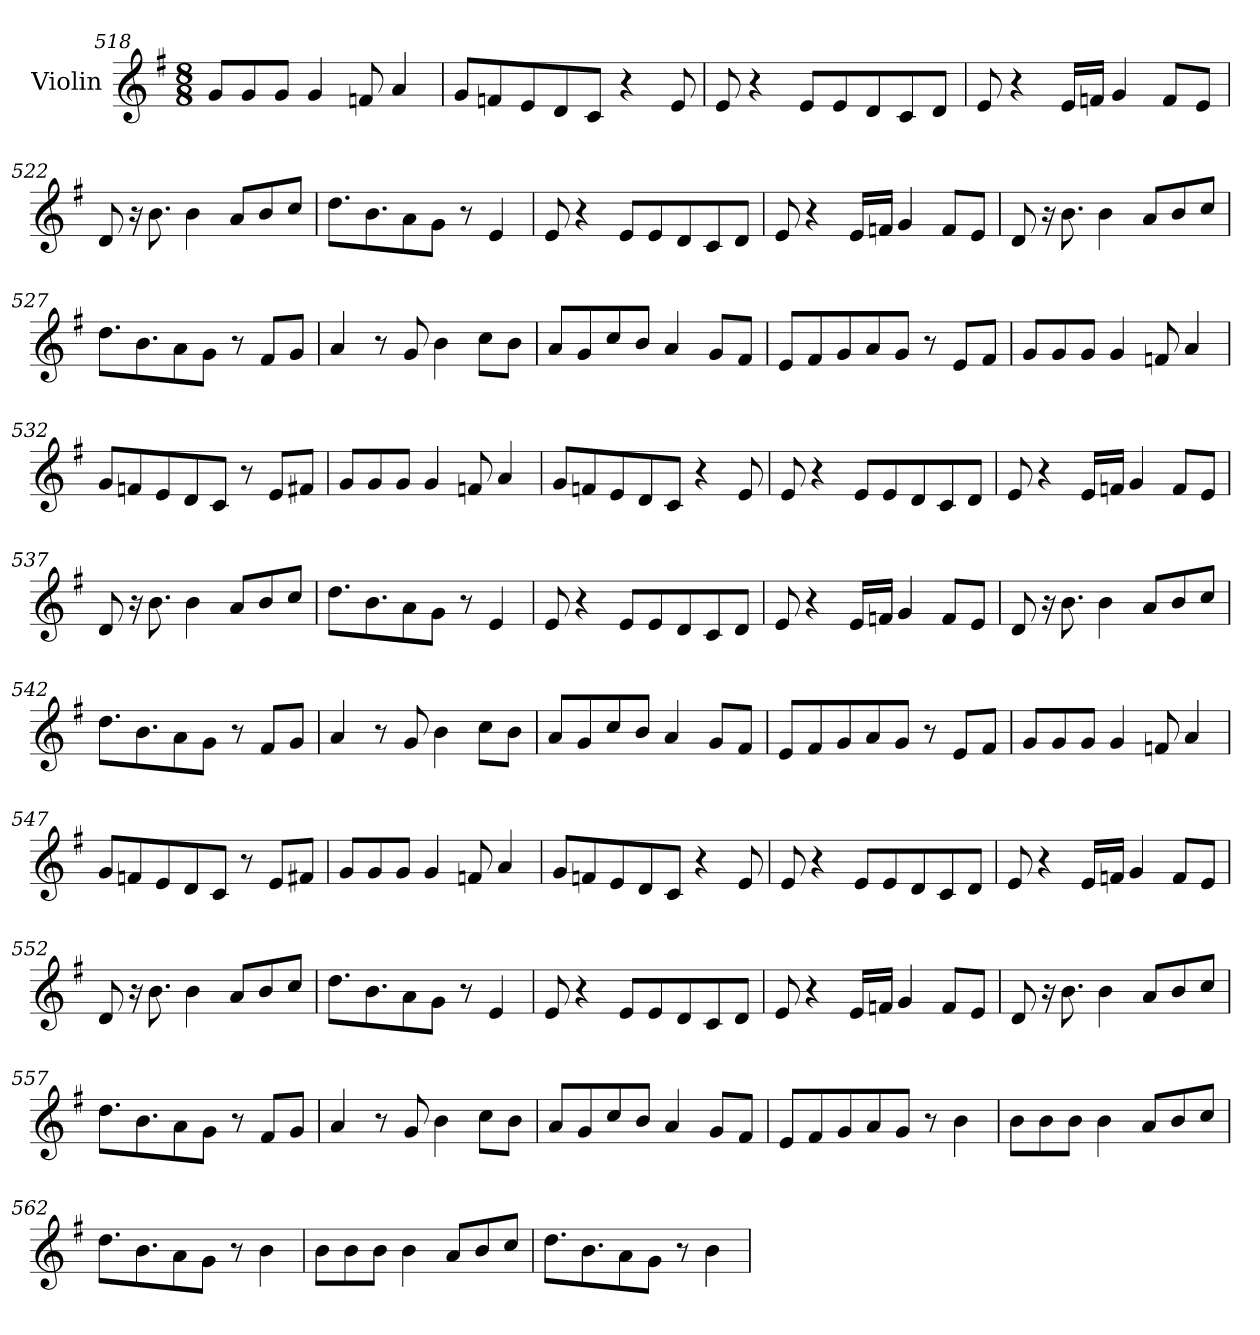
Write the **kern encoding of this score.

**kern
*part1
*staff1
*I"Violin
!!LO:LB:g=z
*clefG2
*k[f#]
*G:
*M8/8
=518
8g/L
8g/
8g/J
4g/
8fn/
4a/
!!LO:PB:g=z
=519
8g/L
8fni/
8ei/
8di/
8cj/J
4r
8e/
=520
8e/
4r
8e/L
8ej/
8dj/
8cj/
8d/J
=521
8e/
4r
16e/LL
16fn/JJ
4g/
8f/L
8e/J
=522
8d/
16r
8.b\
4b\
8a/L
8b/
8cc/J
!!LO:LB:g=z
=523
8.dd\L
8.bZ\
8aZ\
8gZ\J
8r
4e/
=524
8e/
4r
8e/L
8ej/
8dj/
8cj/
8d/J
=525
8e/
4r
16e/LL
16fn/JJ
4g/
8f/L
8e/J
=526
8d/
16r
8.b\
4b\
8a/L
8b/
8cc/J
!!LO:PB:g=z
=527
8.dd\L
8.bZ\
8aZ\
8gZ\J
8r
8f#/L
8g/J
=528
4a/
8r
8g/
4b\
8cc\L
8b\J
=529
8a/L
8g/
8cc/
8bZ/J
4aZ/
8gZ/L
8f#/J
=530
8eV/L
8f#V/
8gV/
8a/
8g/J
8r
8e/L
8f#/J
!!LO:LB:g=z
=531
8g/L
8g/
8g/J
4g/
8fn/
4a/
=532
8g/L
8fni/
8ei/
8di/
8cj/J
8r
8e/L
8f#X/J
=533
8g/L
8g/
8g/J
4g/
8fn/
4a/
!!LO:LB:g=z
=534
8g/L
8fni/
8ei/
8di/
8cj/J
4r
8e/
!!LO:LB:g=z
=535
8e/
4r
8e/L
8ej/
8dj/
8cj/
8d/J
=536
8e/
4r
16e/LL
16fn/JJ
4g/
8f/L
8e/J
=537
8d/
16r
8.b\
4b\
8a/L
8b/
8cc/J
=538
8.dd\L
8.bZ\
8aZ\
8gZ\J
8r
4e/
!!LO:LB:g=z
=539
8e/
4r
8e/L
8ej/
8dj/
8cj/
8d/J
=540
8e/
4r
16e/LL
16fn/JJ
4g/
8f/L
8e/J
=541
8d/
16r
8.b\
4b\
8a/L
8b/
8cc/J
=542
8.dd\L
8.bZ\
8aZ\
8gZ\J
8r
8f#/L
8g/J
!!LO:LB:g=z
=543
4a/
8r
8g/
4b\
8cc\L
8b\J
=544
8a/L
8g/
8cc/
8bZ/J
4aZ/
8gZ/L
8f#/J
=545
8eV/L
8f#V/
8gV/
8a/
8g/J
8r
8e/L
8f#/J
=546
8g/L
8g/
8g/J
4g/
8fn/
4a/
!!LO:LB:g=z
=547
8g/L
8fni/
8ei/
8di/
8cj/J
8r
8e/L
8f#X/J
=548
8g/L
8g/
8g/J
4g/
8fn/
4a/
=549
8g/L
8fni/
8ei/
8di/
8cj/J
4r
8e/
!!LO:LB:g=z
=550
8e/
4r
8e/L
8ej/
8dj/
8cj/
8d/J
!!LO:PB:g=z
=551
8e/
4r
16e/LL
16fn/JJ
4g/
8f/L
8e/J
=552
8d/
16r
8.b\
4b\
8a/L
8b/
8cc/J
=553
8.dd\L
8.bZ\
8aZ\
8gZ\J
8r
4e/
=554
8e/
4r
8e/L
8ej/
8dj/
8cj/
8d/J
!!LO:LB:g=z
=555
8e/
4r
16e/LL
16fn/JJ
4g/
8f/L
8e/J
=556
8d/
16r
8.b\
4b\
8a/L
8b/
8cc/J
=557
8.dd\L
8.bZ\
8aZ\
8gZ\J
8r
8f#/L
8g/J
=558
4a/
8r
8g/
4b\
8cc\L
8b\J
!!LO:PB:g=z
=559
8a/L
8g/
8cc/
8bZ/J
4aZ/
8gZ/L
8f#/J
=560
8eV/L
8f#V/
8gV/
8a/
8g/J
8r
4b\
=561
8b\L
8b\
8b\J
4b\
8a/L
8b/
8cc/J
=562
8.dd\L
8.bZ\
8aZ\
8gZ\J
8r
4b\
!!LO:LB:g=z
=563
8b\L
8b\
8b\J
4b\
8a/L
8b/
8cc/J
=564
8.dd\L
8.bZ\
8aZ\
8gZ\J
8r
4b\
=
*-
